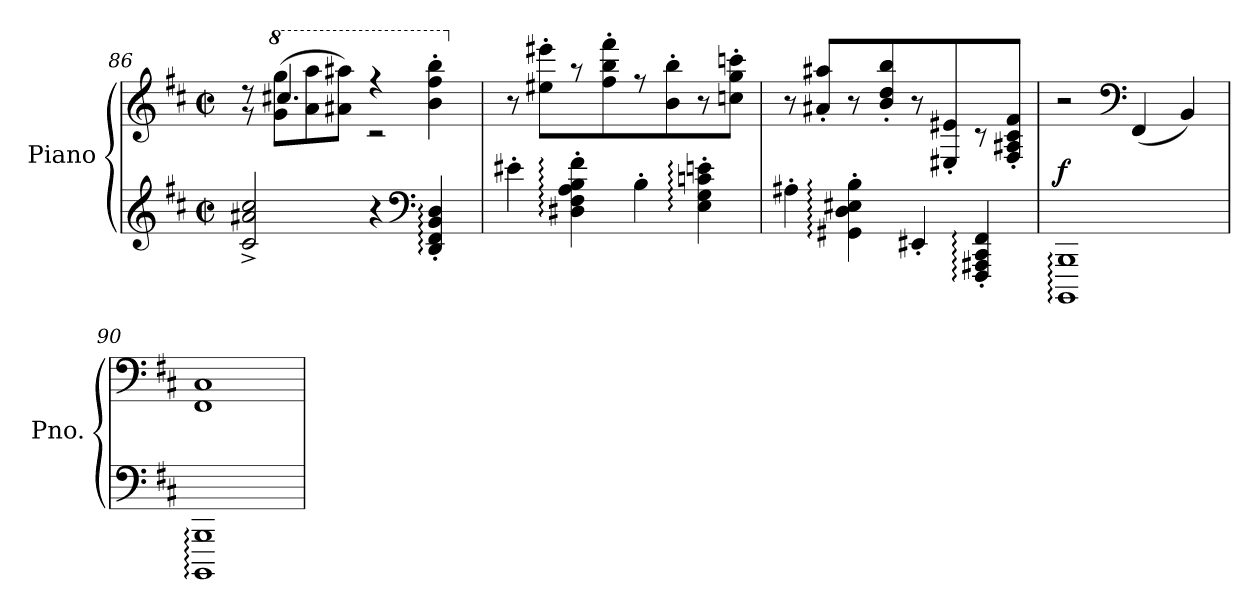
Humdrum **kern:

**kern	**kern	**dynam
*part1	*part1	*part1
*staff2	*staff1	*staff1/2
*I"Piano	*	*
*I'Pno.	*	*
*clefG2	*clefG2	*
*k[f#c#]	*k[f#c#]	*
*M2/2	*M2/2	*
*met(c|)	*met(c|)	*
=86	=86	=86
*	*^	*
2c#/^ 2a#X/^ 2cc#/^	8r	8r	.
*	*8va	*	*
.	(>8gg\ 8ggg\L	4.ccc#X/	.
.	8aa\ 8aaa\	.	.
.	8aa#X\ 8aaa#X\J)	.	.
4r	4r	2r	.
*clefF4	*	*	*
4DD/:' 4FF#/:' 4BB/:' 4D/:'	4bb\' 4fff#\' 4bbb\'	.	.
*	*v	*v	*
=87	=87	=87
*	*X8va	*
4e#X'\	8r	.
.	8ee#X\' 8eee#X\'L	.
4D#X\:' 4F#\:' 4A\:' 4B\:' 4f#\:'	8r	.
.	8ff#\' 8bb\' 8fff#\'	.
4B'\	8r	.
.	8b\' 8bb\'	.
4E\:' 4G\:' 4cn\:' 4en\:'	8r	.
.	8ccn\' 8gg\' 8cccn\'J	.
!!LO:LB:g=z
=88	=88	=88
4A#X'\	8r	.
.	8a#X/' 8aa#X/'L	.
4GG#X\:' 4D\:' 4E#X\:' 4B\:'	8r	.
.	8b/' 8dd/' 8bb/'	.
4EE#X'/	8r	.
.	8E#X/' 8e#X/'	.
4FFF#/:' 4AAA#X/:' 4CC#/:' 4FF#/:'	8r	.
.	8F#/' 8A#X/' 8c#/' 8f#/'J	.
=89	=89	=89
!	!	!LO:DY:a=2
1BBBB: 1BBB:	2r	f
*	*clefF4	*
.	(<4FF#/	.
.	4BB/)	.
=90	=90	=90
1BBBB: 1BBB:	1FF# 1C#	.
=	=	=
*-	*-	*-
